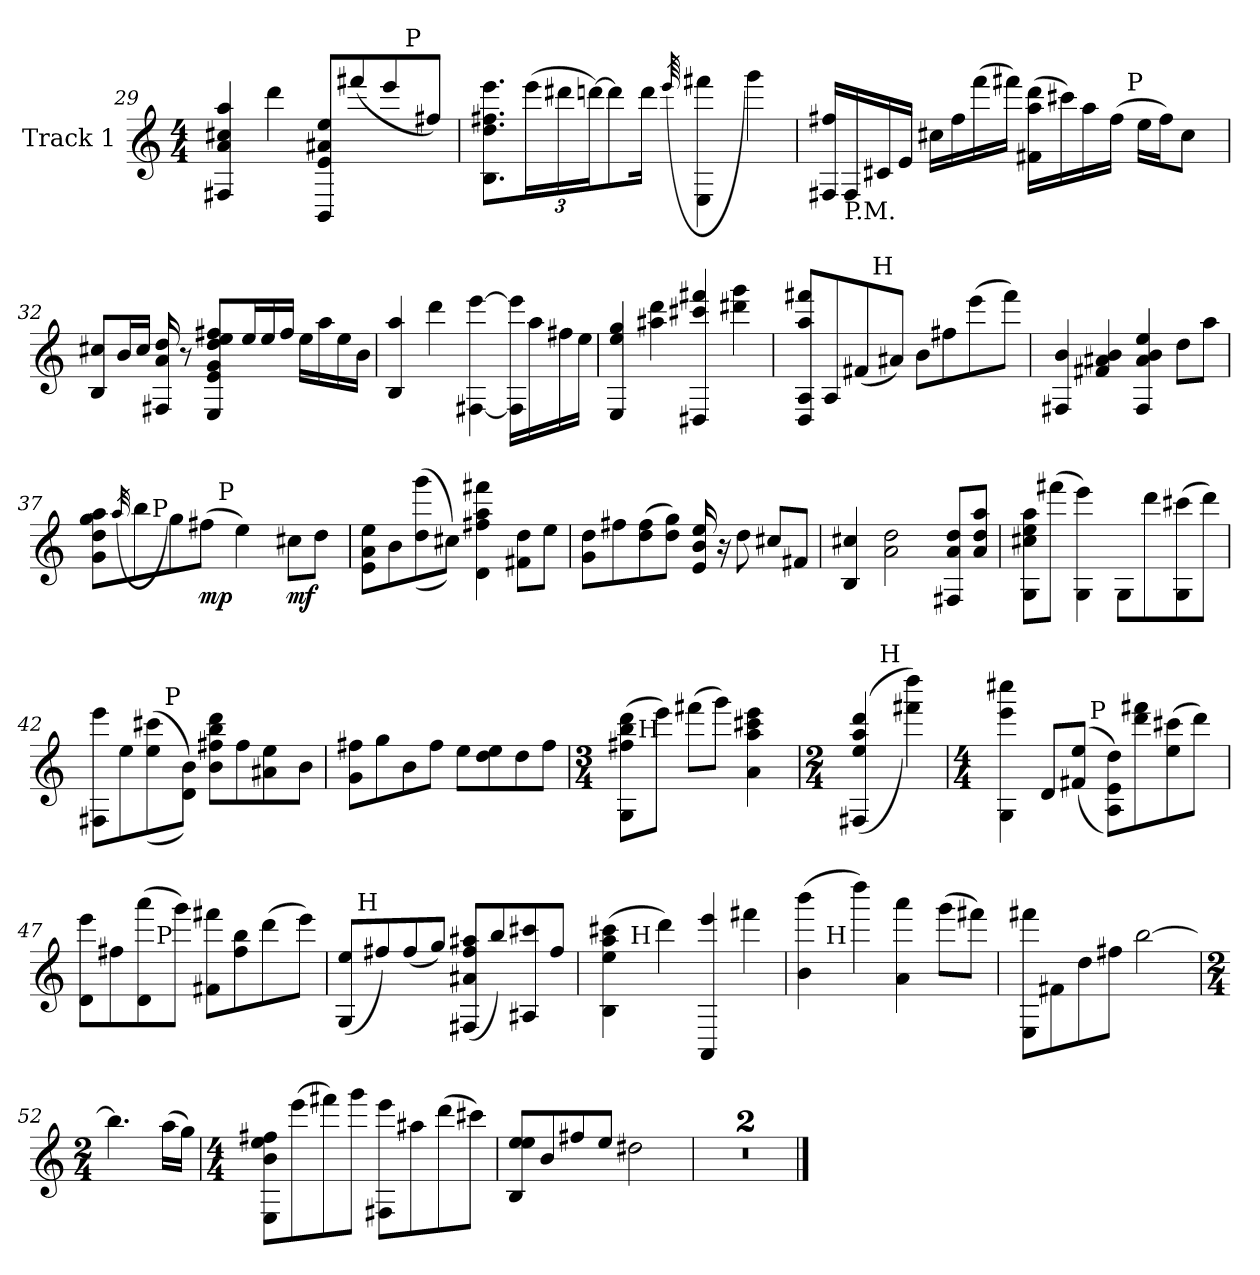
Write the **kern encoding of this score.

**kern	**dynam
*part1	*part1
*staff1	*staff1
*I"Track 1	*
*clefG2	*
*ITrd7c12	*
*k[]	*
*C:	*
*M4/4	*
*MM75	*
=29	=29
*^	*
4FF#X/ 4A/ 4c#X/ 4a/	2ryy	.
4dd\	.	.
8BBB/ 8E/ 8A#X/ 8e/L	4ryy	.
(8ff#X/	.	.
8ee/	16ryy	.
!	!LO:TX:a:t=P	!
.	8.ryy	.
8f#X/J)	.	.
*v	*v	*
=30	=30
*MM78	*
8.BB\ 8.d\ 8.f#X\ 8.ee\L	.
*Xbrackettup	*
(24ee\L	.
24dd#X\	.
[24ddn\J)	.
8dd\]	.
16dd\Jk	.
*MM71	*
(64qee/	.
4EE\ 4ff#X\	.
4gg\)	.
!!LO:LB:g=z
=31	=31
*MM80	*
*^	*
16FF#X/ 16f#X/LL	3%2ryy	.
!LO:TX:b:t=P.M.	!	!
16FF#/	.	.
16C#X/	.	.
16E/JJ	.	.
16c#X\LL	.	.
16f#\	.	.
(16ff\	.	.
16ff#X\JJ)	.	.
*MM76	*	*
(16F#X\ 16a\ 16dd\LL	.	.
16cc#X\)	.	.
16a\	.	.
.	24.ryy	.
(16f#\JJ	.	.
!	!LO:TX:a:t=P	!
.	6ryy	.
16e\LL	.	.
16f#\J)	.	.
8c#\J	.	.
.	12ryy	.
.	48ryy	.
=32	=32	=32
*MM79	*	*
8BB/ 8c#X/L	2ryy	.
16B/L	.	.
16c#/JJ	.	.
16FF#X/ 16A/ 16d/	.	.
8r	.	.
8EE/ 8E/ 8G/ 8d/ 8e/ 8f#X/L	.	.
*MM72	*	*
.	2ryy	.
16e/L	.	.
16e/	.	.
16f#/JJ	.	.
16e\LL	.	.
16a\	.	.
16e\	.	.
16B\JJ	.	.
*v	*v	*
!!LO:LB:g=z
=33	=33
*MM76	*
4BB/ 4a/	.
4dd\	.
[4FF#X\ [4ee\	.
16FF#\] 16ee\]LL	.
16a\	.
16f#X\	.
16e\JJ	.
=34	=34
*MM75	*
4EE/ 4e/ 4g/	.
4a#X\ 4dd\	.
4DD#X/ 4cc#X/ 4ff#X/	.
4dd#X\ 4gg\	.
=35	=35
*^	*
8DD/ 8AA/ 8a/ 8ff#X/L	4ryy	.
8AA/	.	.
(8F#X/	16ryy	.
!	!LO:TX:a:t=H	!
.	2ryy	.
8A#X/J)	.	.
8B\L	.	.
8f#X\	.	.
(8ee\	.	.
.	8.ryy	.
8ff#\J)	.	.
*v	*v	*
=36	=36
4FF#X/ 4B/	.
4F#X/ 4A#X/ 4B/	.
4FF#/ 4A#/ 4B/ 4e/	.
8d\L	.
8a\J	.
!!LO:LB:g=z
=37	=37
*MM78	*
*^	*
*	*^	*
8G\ 8d\ 8g\ 8a\L	8.ryy	4..ryy	.
(32qa/	.	.	.
8b\	.	.	.
!	!LO:TX:a:t=P	!	!
.	2ryy	.	.
8g\)	.	.	.
!	!	!	!LO:DY:b
(8f#X\J	.	.	mp
!	!	!LO:TX:a:t=P	!
.	.	2ryy	.
4e\)	.	.	.
.	4ryy	.	.
!	!	!	!LO:DY:b
8c#X\L	.	.	mf
8d\J	.	.	.
.	16ryy	16ryy	.
*v	*v	*v	*
=38	=38
*MM75	*
8E\ 8A\ 8e\L	.
8B\	.
((8d\ 8gg\	.
8c#X\J))	.
4D\ 4f#X\ 4a\ 4ff#X\	.
8F#X\ 8d\L	.
8e\J	.
=39	=39
8G\ 8d\L	.
8f#X\	.
(8d\ 8f#\	.
8d\ 8g\J)	.
16E/ 16B/ 16e/	.
16r	.
8d\	.
8c#X/L	.
8F#X/J	.
=40	=40
4BB/ 4c#X/	.
2A\ 2d\	.
8FF#X/ 8A/ 8d/L	.
8A/ 8d/ 8a/J	.
!!LO:LB:g=z
=41	=41
*MM76	*
8GG\ 8c#X\ 8e\ 8a\L	.
(8ff#X\J	.
4GG\ 4ee\)	.
8GG\L	.
8dd\	.
(8GG\ 8cc#X\	.
8dd\J)	.
=42	=42
*MM76	*
*^	*
8FF#X\ 8ee\L	4ryy	.
8e\	.	.
((8e\ 8cc#X\	16ryy	.
!	!LO:TX:a:t=P	!
.	2ryy	.
8D\ 8B\J))	.	.
8B\ 8f#X\ 8b\ 8dd\L	.	.
8f#\	.	.
8A#X\ 8e\	.	.
.	8.ryy	.
8B\J	.	.
*v	*v	*
=43	=43
*MM75	*
8G\ 8f#X\L	.
8g\	.
8B\	.
8f#\J	.
8e\L	.
8d\ 8e\	.
8d\	.
8f#\J	.
!!LO:LB:g=z
=44	=44
*M3/4	*
*^	*
(8GG\ 8f#X\ 8b\ 8dd\L	16ryy	.
!	!LO:TX:a:t=H	!
.	2ryy	.
8ee\J)	.	.
(8ff#X\L	.	.
8gg\J)	.	.
4A\ 4a\ 4cc#X\ 4ee\	.	.
.	8.ryy	.
=45	=45	=45
*M2/4	*	*
*MM88	*	*
((4FF#X/ 4e/ 4a/ 4dd/	8ryy	.
!	!LO:TX:a:t=H	!
.	4.ryy	.
4ff#X\ 4ddd\))	.	.
=46	=46	=46
*M4/4	*	*
*MM76	*	*
4GG\ 4ee\ 4ccc#X\	4..ryy	.
8D/L	.	.
((8F#X/ 8e/J	.	.
!	!LO:TX:a:t=P	!
.	2ryy	.
8AA\ 8E\ 8d\L))	.	.
8dd\ 8ff#X\	.	.
(8e\ 8cc#X\	.	.
8dd\J)	.	.
.	16ryy	.
=47	=47	=47
8D\ 8ee\L	4ryy	.
8f#X\	.	.
(8D\ 8aa\	16ryy	.
!	!LO:TX:a:t=P	!
.	2ryy	.
8gg\J)	.	.
8F#X\ 8ff#X\L	.	.
8f#\ 8b\	.	.
(8dd\	.	.
.	8.ryy	.
8ee\J)	.	.
!!LO:LB:g=z	!!
=48	=48	=48
(8GG/ 8e/L	16ryy	.
!	!LO:TX:a:t=H	!
.	2...ryy	.
8f#X/)	.	.
(8f#/	.	.
8g/J)	.	.
(8FF#X/ 8A#X/ 8f#/ 8a#X/L	.	.
8b/)	.	.
8AA#X/ 8cc#X/	.	.
8f#/J	.	.
=49	=49	=49
(4BB\ 4e\ 4a\ 4cc#X\	8ryy	.
!	!LO:TX:a:t=H	!
.	2..ryy	.
4dd\)	.	.
4AAA/ 4ee/	.	.
4ff#X\	.	.
=50	=50	=50
(4B\ 4bb\	8ryy	.
!	!LO:TX:a:t=H	!
.	2..ryy	.
4ddd\)	.	.
4A\ 4aa\	.	.
(8gg\L	.	.
8ff#X\J)	.	.
*v	*v	*
=51	=51
*MM62	*
8EE\ 8ff#X\L	.
8F#X\	.
*MM53	*
8d\	.
8f#X\J	.
*MM64	*
[2b\	.
!!LO:PB:g=z
=52	=52
*M2/4	*
*MM54	*
4.b\]	.
*MM76	*
(16a\LL	.
16g\JJ)	.
=53	=53
*M4/4	*
*MM75	*
8EE\ 8B\ 8e\ 8f#X\L	.
(8ee\	.
8ff#X\)	.
8gg\J	.
8FF#X\ 8ee\L	.
8a#X\	.
(8dd\	.
8cc#X\J)	.
=54	=54
8BB/ 8e/ 8e/L	.
8B/	.
8f#X/	.
8e/J	.
2d#X\	.
=55	=55
1r	.
=56	=56
1r	.
==	==
*-	*-
